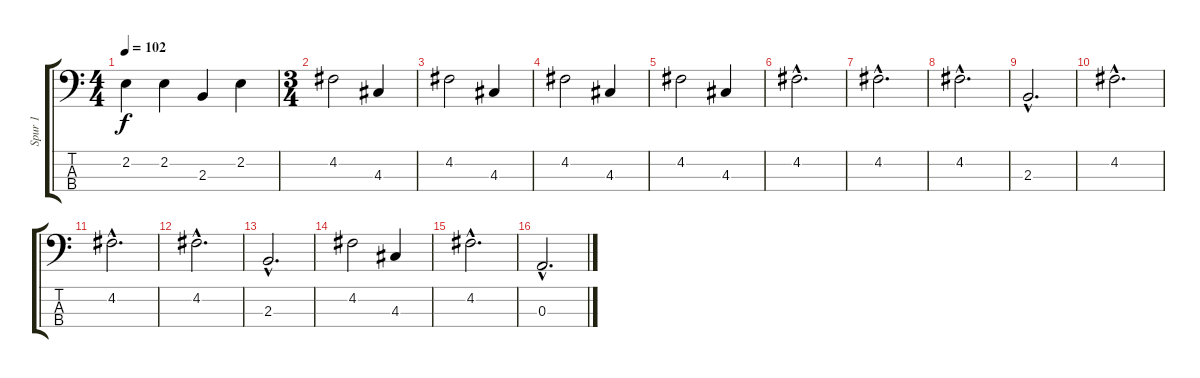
\track ("Spur 1" "Spur 1") {instrument fretlessbass}
\staff {score tabs}
\tuning (G2 D2 A1 E1) {hide}
\ts (4 4)
\tempo 102
\clef f4
\ks c
2.2.4{dy f} 2.2.4 2.3.4 2.2.4 |
\ts (3 4)
4.2.2 4.3.4 |
4.2.2 4.3.4 |
4.2.2 4.3.4 |
4.2.2 4.3.4 |
4.2{hac}.2{d} |
4.2{hac}.2{d} |
4.2{hac}.2{d} |
2.3{hac}.2{d} |
4.2{hac}.2{d} |
4.2{hac}.2{d} |
4.2{hac}.2{d} |
2.3{hac}.2{d} |
4.2.2 4.3.4 |
4.2{hac}.2{d} |
0.3{hac}.2{d}
